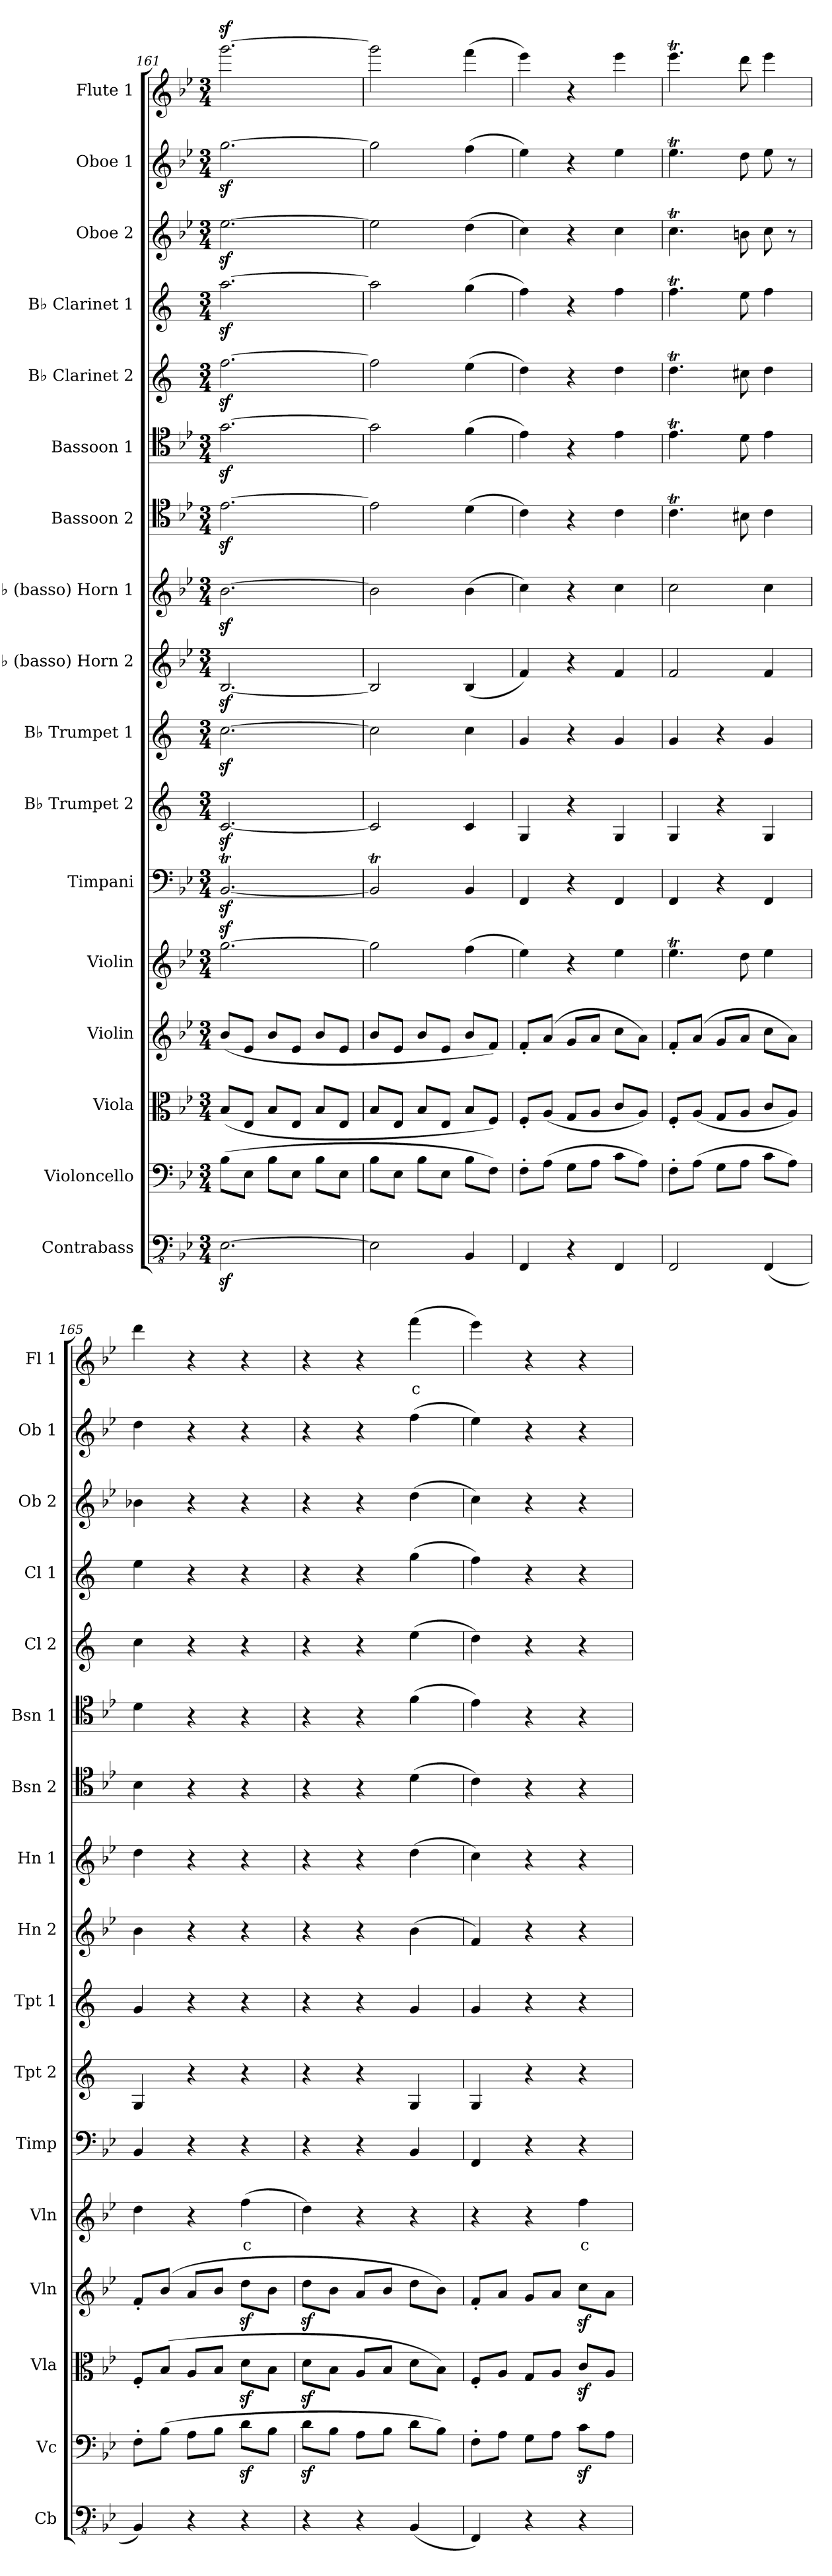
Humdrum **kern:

**kern	**kern	**kern	**kern	**kern	**text	**kern	**kern	**kern	**kern	**kern	**kern	**kern	**kern	**kern	**kern	**kern	**kern	**text
*part17	*part16	*part15	*part14	*part13	*part13	*part12	*part11	*part10	*part9	*part8	*part7	*part6	*part5	*part4	*part3	*part2	*part1	*part1
*staff17	*staff16	*staff15	*staff14	*staff13	*staff13	*staff12	*staff11	*staff10	*staff9	*staff8	*staff7	*staff6	*staff5	*staff4	*staff3	*staff2	*staff1	*staff1
*I"Contrabass	*I"Violoncello	*I"Viola	*I"Violin	*I"Violin	*	*I"Timpani	*I"B♭ Trumpet 2	*I"B♭ Trumpet 1	*I"B♭ (basso) Horn 2	*I"B♭ (basso) Horn 1	*I"Bassoon 2	*I"Bassoon 1	*I"B♭ Clarinet 2	*I"B♭ Clarinet 1	*I"Oboe 2	*I"Oboe 1	*I"Flute 1	*
*I'Cb	*I'Vc	*I'Vla	*I'Vln	*I'Vln	*	*I'Timp	*I'Tpt 2	*I'Tpt 1	*I'Hn 2	*I'Hn 1	*I'Bsn 2	*I'Bsn 1	*I'Cl 2	*I'Cl 1	*I'Ob 2	*I'Ob 1	*I'Fl 1	*
*clefFv4	*clefF4	*clefC3	*clefG2	*clefG2	*	*clefF4	*clefG2	*clefG2	*clefG2	*clefG2	*clefC4	*clefC4	*clefG2	*clefG2	*clefG2	*clefG2	*clefG2	*
*	*	*	*	*	*	*	*ITrd1c2	*ITrd1c2	*ITrd8c14	*ITrd8c14	*	*	*ITrd1c2	*ITrd1c2	*	*	*	*
*k[b-e-]	*k[b-e-]	*k[b-e-]	*k[b-e-]	*k[b-e-]	*	*k[b-e-]	*k[b-e-]	*k[b-e-]	*k[b-e-]	*k[b-e-]	*k[b-e-]	*k[b-e-]	*k[b-e-]	*k[b-e-]	*k[b-e-]	*k[b-e-]	*k[b-e-]	*
*M3/4	*M3/4	*M3/4	*M3/4	*M3/4	*	*M3/4	*M3/4	*M3/4	*M3/4	*M3/4	*M3/4	*M3/4	*M3/4	*M3/4	*M3/4	*M3/4	*M3/4	*
=161	=161	=161	=161	=161	=161	=161	=161	=161	=161	=161	=161	=161	=161	=161	=161	=161	=161	=161
[2.EE-z<\	(>8B-\L	(>8B-/L	(>8b-/L	[2.ggz<\	.	[2.BB-z<T/	[2.B-z</	[2.b-z<\	[2.BB-z</	[2.B-z<\	[2.e-z<\	[2.gz<\	[2.ee-z<\	[2.ggz<\	[2.ee-z<\	[2.ggz<\	[2.gggz<\	.
.	8E-\J	8E-/J	8e-/J	.	.	.	.	.	.	.	.	.	.	.	.	.	.	.
.	8B-\L	8B-/L	8b-/L	.	.	.	.	.	.	.	.	.	.	.	.	.	.	.
.	8E-\J	8E-/J	8e-/J	.	.	.	.	.	.	.	.	.	.	.	.	.	.	.
.	8B-\L	8B-/L	8b-/L	.	.	.	.	.	.	.	.	.	.	.	.	.	.	.
.	8E-\J	8E-/J	8e-/J	.	.	.	.	.	.	.	.	.	.	.	.	.	.	.
=162	=162	=162	=162	=162	=162	=162	=162	=162	=162	=162	=162	=162	=162	=162	=162	=162	=162	=162
2EE-\]	8B-\L	8B-/L	8b-/L	2gg\]	.	2BB-T/]	2B-/]	2b-\]	2BB-/]	2B-\]	2e-\]	2g\]	2ee-\]	2gg\]	2ee-\]	2gg\]	2ggg\]	.
.	8E-\J	8E-/J	8e-/J	.	.	.	.	.	.	.	.	.	.	.	.	.	.	.
.	8B-\L	8B-/L	8b-/L	.	.	.	.	.	.	.	.	.	.	.	.	.	.	.
.	8E-\J	8E-/J	8e-/J	.	.	.	.	.	.	.	.	.	.	.	.	.	.	.
4BBB-/	8B-\L	8B-/L	8b-/L	(>4ff\	.	4BB-/	4B-/	4b-\	(<4BB-/	(<4B-\	(>4d\	(>4f\	(>4dd\	(>4ff\	(>4dd\	(>4ff\	(>4fff\	.
.	8F\J)	8F/J)	8f/J)	.	.	.	.	.	.	.	.	.	.	.	.	.	.	.
=163	=163	=163	=163	=163	=163	=163	=163	=163	=163	=163	=163	=163	=163	=163	=163	=163	=163	=163
4FFF/	8F'\L	8F'/L	8f'/L	4ee-\)	.	4FF/	4F/	4f/	4F/)	4c\)	4c\)	4e-\)	4cc\)	4ee-\)	4cc\)	4ee-\)	4eee-\)	.
.	(>8A\J	(<8A/J	(>8a/J	.	.	.	.	.	.	.	.	.	.	.	.	.	.	.
4r	8G\L	8G/L	8g/L	4r	.	4r	4r	4r	4r	4r	4r	4r	4r	4r	4r	4r	4r	.
.	8A\J	8A/J	8a/J	.	.	.	.	.	.	.	.	.	.	.	.	.	.	.
4FFF/	8c\L	8c/L	8cc\L	4ee-\	.	4FF/	4F/	4f/	4F/	4c\	4c\	4e-\	4cc\	4ee-\	4cc\	4ee-\	4eee-\	.
.	8A\J)	8A/J)	8a\J)	.	.	.	.	.	.	.	.	.	.	.	.	.	.	.
=164	=164	=164	=164	=164	=164	=164	=164	=164	=164	=164	=164	=164	=164	=164	=164	=164	=164	=164
2FFF/	8F'\L	8F'/L	8f'/L	4.ee-T\	.	4FF/	4F/	4f/	2F/	2c\	4.cT\	4.e-T\	4.ccT\	4.ee-T\	4.ccT\	4.ee-T\	4.eee-T\	.
.	(>8A\J	(<8A/J	(>8a/J	.	.	.	.	.	.	.	.	.	.	.	.	.	.	.
.	8G\L	8G/L	8g/L	.	.	4r	4r	4r	.	.	.	.	.	.	.	.	.	.
.	8A\J	8A/J	8a/J	8dd\	.	.	.	.	.	.	8B#X\	8d\	8bn\	8dd\	8bn\	8dd\	8ddd\	.
(<4FFF/	8c\L	8c/L	8cc\L	4ee-\	.	4FF/	4F/	4f/	4F/	4c\	4c\	4e-\	4cc\	4ee-\	8cc\	8ee-\	4eee-\	.
.	8A\J)	8A/J)	8a\J)	.	.	.	.	.	.	.	.	.	.	.	8r	8r	.	.
=165	=165	=165	=165	=165	=165	=165	=165	=165	=165	=165	=165	=165	=165	=165	=165	=165	=165	=165
4BBB-/)	8F'\L	8F'/L	8f'/L	4dd\	.	4BB-/	4F/	4f/	4B-\	4d\	4B-\	4d\	4b-\	4dd\	4b-X\	4dd\	4ddd\	.
.	(>8B-\J	(>8B-/J	(>8b-/J	.	.	.	.	.	.	.	.	.	.	.	.	.	.	.
4r	8A\L	8A/L	8a/L	4r	.	4r	4r	4r	4r	4r	4r	4r	4r	4r	4r	4r	4r	.
.	8B-\J	8B-/J	8b-/J	.	.	.	.	.	.	.	.	.	.	.	.	.	.	.
!	!	!	!	!	!LO:LY:b:color=#FF0000	!	!	!	!	!	!	!	!	!	!	!	!	!
4r	8dz<\L	8dz<\L	8ddz<\L	(>4ff\	c	4r	4r	4r	4r	4r	4r	4r	4r	4r	4r	4r	4r	.
.	8B-\J	8B-\J	8b-\J	.	.	.	.	.	.	.	.	.	.	.	.	.	.	.
!!LO:PB:g=z
=166	=166	=166	=166	=166	=166	=166	=166	=166	=166	=166	=166	=166	=166	=166	=166	=166	=166	=166
4r	8dz<\L	8dz<\L	8ddz<\L	4dd\)	.	4r	4r	4r	4r	4r	4r	4r	4r	4r	4r	4r	4r	.
.	8B-\J	8B-\J	8b-\J	.	.	.	.	.	.	.	.	.	.	.	.	.	.	.
4r	8A\L	8A/L	8a/L	4r	.	4r	4r	4r	4r	4r	4r	4r	4r	4r	4r	4r	4r	.
.	8B-\J	8B-/J	8b-/J	.	.	.	.	.	.	.	.	.	.	.	.	.	.	.
!	!	!	!	!	!	!	!	!	!	!	!	!	!	!	!	!	!	!LO:LY:b:color=#FF0000
(<4BBB-/	8d\L	8d\L	8dd\L	4r	.	4BB-/	4F/	4f/	(>4B-\	(>4d\	(>4d\	(>4f\	(>4dd\	(>4ff\	(>4dd\	(>4ff\	(>4fff\	c
.	8B-\J)	8B-\J)	8b-\J)	.	.	.	.	.	.	.	.	.	.	.	.	.	.	.
=167	=167	=167	=167	=167	=167	=167	=167	=167	=167	=167	=167	=167	=167	=167	=167	=167	=167	=167
4FFF/)	8F'\L	8F'/L	8f'/L	4r	.	4FF/	4F/	4f/	4F/)	4c\)	4c\)	4e-\)	4cc\)	4ee-\)	4cc\)	4ee-\)	4eee-\)	.
.	8A\J	8A/J	8a/J	.	.	.	.	.	.	.	.	.	.	.	.	.	.	.
4r	8G\L	8G/L	8g/L	4r	.	4r	4r	4r	4r	4r	4r	4r	4r	4r	4r	4r	4r	.
.	8A\J	8A/J	8a/J	.	.	.	.	.	.	.	.	.	.	.	.	.	.	.
!	!	!	!	!	!LO:LY:b:color=#FF0000	!	!	!	!	!	!	!	!	!	!	!	!	!
4r	8cz<\L	8cz</L	8ccz<\L	4ff\	c	4r	4r	4r	4r	4r	4r	4r	4r	4r	4r	4r	4r	.
.	8A\J	8A/J	8a\J	.	.	.	.	.	.	.	.	.	.	.	.	.	.	.
=	=	=	=	=	=	=	=	=	=	=	=	=	=	=	=	=	=	=
*-	*-	*-	*-	*-	*-	*-	*-	*-	*-	*-	*-	*-	*-	*-	*-	*-	*-	*-
